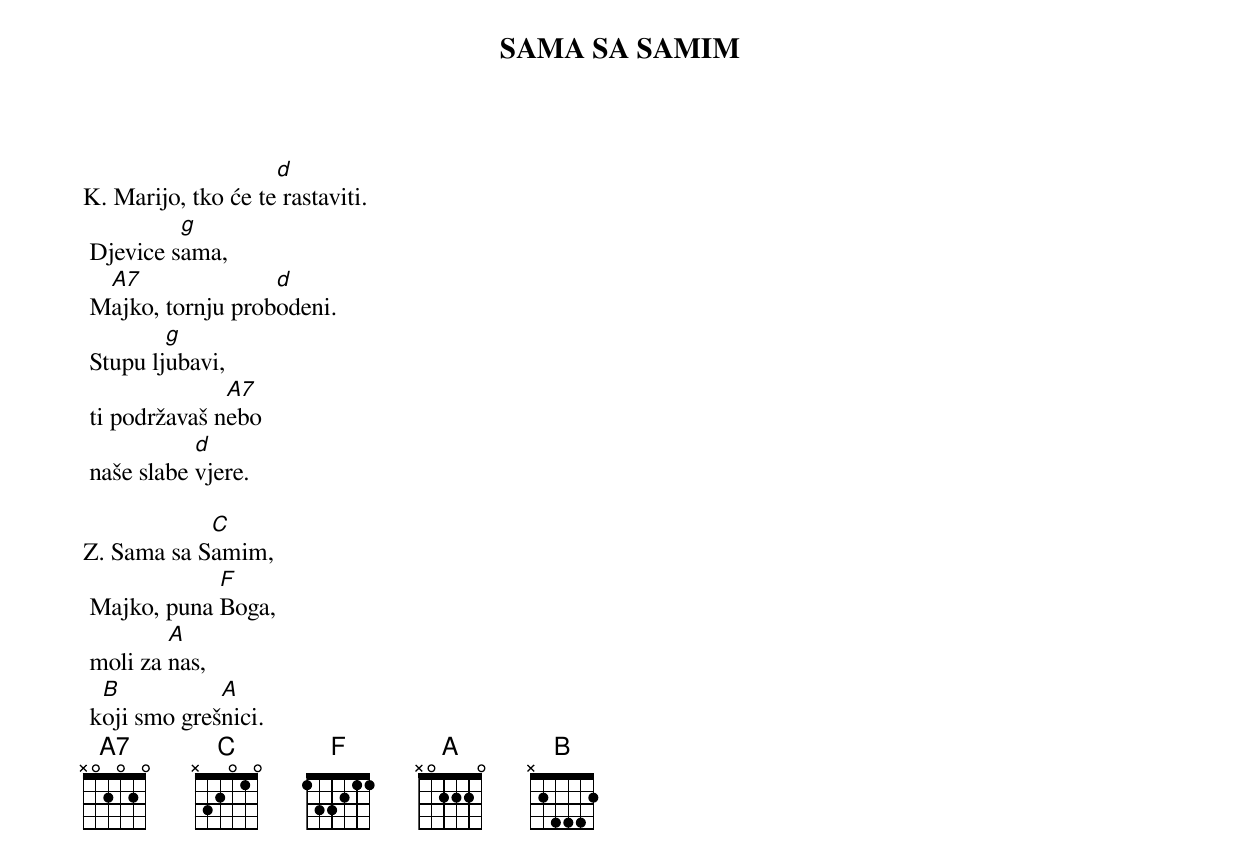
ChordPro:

{title: SAMA SA SAMIM}

K.	Marijo, tko će te[d] rastaviti.
	Djevice s[g]ama,
	M[A7]ajko, tornju prob[d]odeni.
	Stupu lj[g]ubavi,
	ti podržavaš n[A7]ebo
	naše slabe [d]vjere.

Z.	Sama sa S[C]amim,
	Majko, puna [F]Boga,
	moli za [A]nas,
	k[B]oji smo greš[A]nici.
